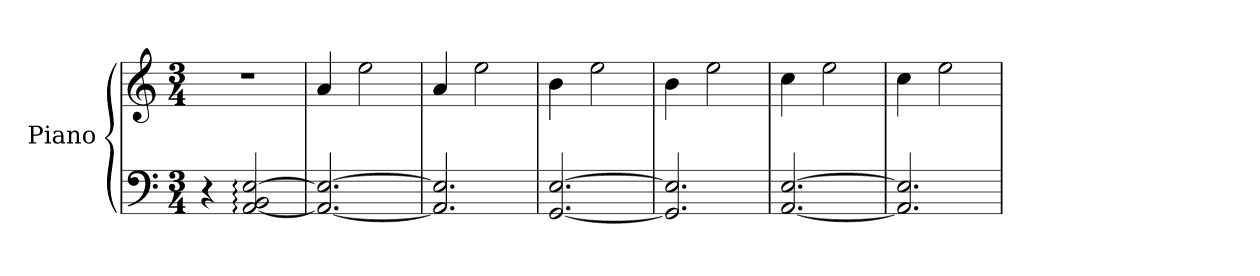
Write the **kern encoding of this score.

**kern	**kern
*part1	*part1
*staff2	*staff1
*I"Piano	*
*I'Pno.	*
*clefF4	*clefG2
*k[]	*k[]
*M3/4	*M3/4
*MM85	*MM85
=1	=1
4r	2.r
[2AA/: 2BB/: [2E/:	.
=2	=2
2.AA/_ 2.E/_	4a/
.	2ee\
=3	=3
2.AA/] 2.E/]	4a/
.	2ee\
=4	=4
[2.GG/ [2.E/	4b\
.	2ee\
=5	=5
2.GG/] 2.E/]	4b\
.	2ee\
=6	=6
[2.AA/ [2.E/	4cc\
.	2ee\
=7	=7
2.AA/] 2.E/]	4cc\
.	2ee\
=	=
*-	*-
